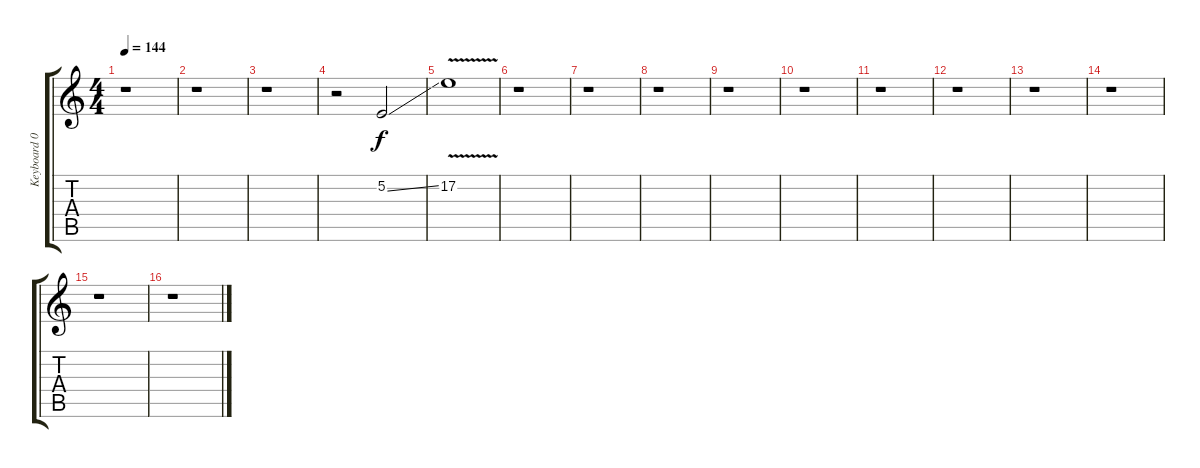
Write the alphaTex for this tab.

\track ("Keyboard 01" "Keyboard 0") {instrument lead8bassandlead}
\staff {score tabs}
\tuning (E4 B3 G3 D3 A2 E2) {hide}
\ts (4 4)
\tempo 144
\clef g2
\ks c
r.1{dy f instrument lead8bassandlead} |
r.1 |
r.1 |
r.2 5.2{ss}.2 |
17.2{v}.1 |
r.1 |
r.1 |
r.1 |
r.1 |
r.1 |
r.1 |
r.1 |
r.1 |
r.1 |
r.1 |
r.1
